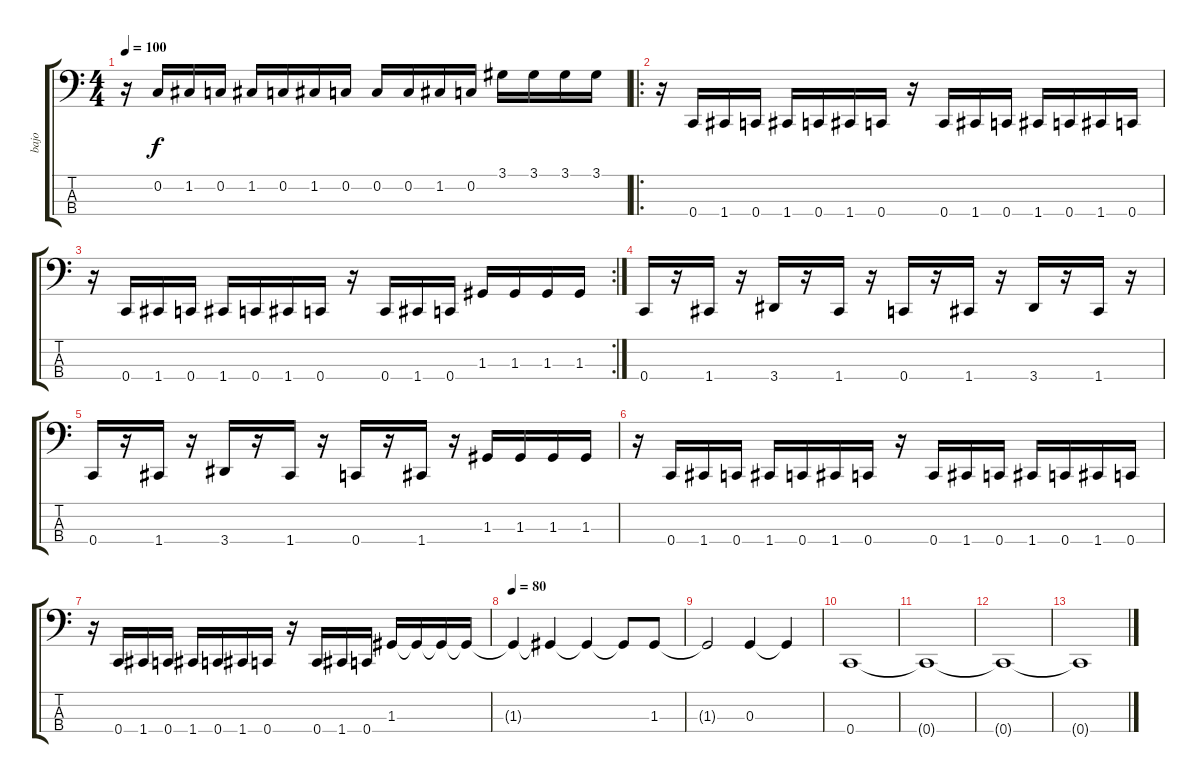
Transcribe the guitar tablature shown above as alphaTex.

\track ("bajo" "bajo") {instrument electricbassfinger}
\staff {score tabs}
\tuning (F2 C2 G1 C1) {hide}
\ts (4 4)
\tempo 100
\clef f4
\ks c
r.16{dy f} 0.2.16 1.2.16 0.2.16 1.2.16 0.2.16 1.2.16 0.2.16 0.2.16 0.2.16 1.2.16 0.2.16 3.1.16 3.1.16 3.1.16 3.1.16 |
\ro
r.16 0.4.16 1.4.16 0.4.16 1.4.16 0.4.16 1.4.16 0.4.16 r.16 0.4.16 1.4.16 0.4.16 1.4.16 0.4.16 1.4.16 0.4.16 |
\rc 2
r.16 0.4.16 1.4.16 0.4.16 1.4.16 0.4.16 1.4.16 0.4.16 r.16 0.4.16 1.4.16 0.4.16 1.3.16 1.3.16 1.3.16 1.3.16 |
0.4.16 r.16 1.4.16 r.16 3.4.16 r.16 1.4.16 r.16 0.4.16 r.16 1.4.16 r.16 3.4.16 r.16 1.4.16 r.16 |
0.4.16 r.16 1.4.16 r.16 3.4.16 r.16 1.4.16 r.16 0.4.16 r.16 1.4.16 r.16 1.3.16 1.3.16 1.3.16 1.3.16 |
r.16 0.4.16 1.4.16 0.4.16 1.4.16 0.4.16 1.4.16 0.4.16 r.16 0.4.16 1.4.16 0.4.16 1.4.16 0.4.16 1.4.16 0.4.16 |
r.16 0.4.16 1.4.16 0.4.16 1.4.16 0.4.16 1.4.16 0.4.16 r.16 0.4.16 1.4.16 0.4.16 1.3.16 1.3{t}.16 1.3{t}.16 1.3{t}.16 |
\tempo 80
1.3{t}.4 1.3{t}.4 1.3{t}.4 1.3{t}.8 1.3.8 |
1.3{t}.2 0.3.4 0.3{t}.4 |
0.4.1 |
0.4{t}.1 |
0.4{t}.1 |
0.4{t}.1
